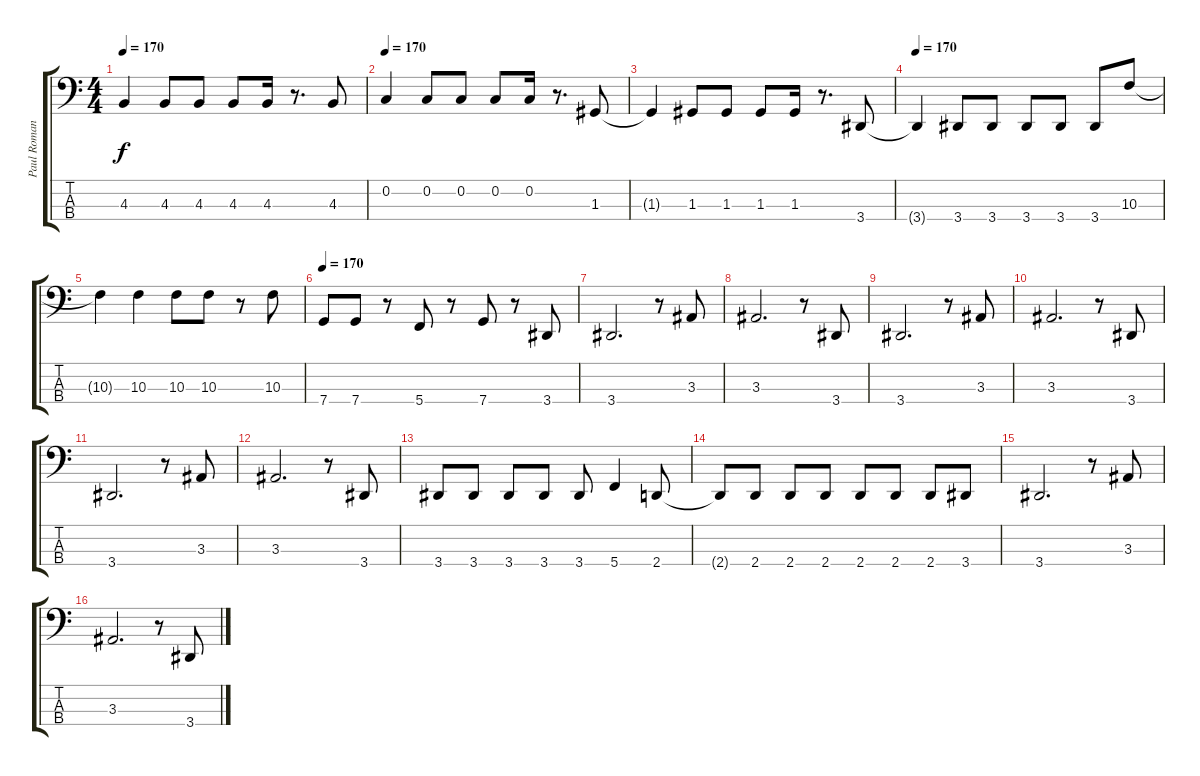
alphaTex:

\track ("Paul Romanko" "Paul Roman") {instrument electricbasspick}
\staff {score tabs}
\tuning (F2 C2 G1 C1) {hide}
\ts (4 4)
\tempo 170
\clef f4
\ks c
4.3{t}.4{dy f} 4.3.8 4.3.8 4.3.8 4.3.16 r.8{d} 4.3.8 |
\tempo 170
0.2.4 0.2.8 0.2.8 0.2.8 0.2.16 r.8{d} 1.3.8 |
1.3{t}.4 1.3.8 1.3.8 1.3.8 1.3.16 r.8{d} 3.4.8 |
\tempo 170
3.4{t}.4 3.4.8 3.4.8 3.4.8 3.4.8 3.4.8 10.3.8 |
10.3{t}.4 10.3.4 10.3.8 10.3.8 r.8 10.3.8 |
\tempo 170
7.4.8 7.4.8 r.8 5.4.8 r.8 7.4.8 r.8 3.4.8 |
3.4.2{d} r.8 3.3.8 |
3.3.2{d} r.8 3.4.8 |
3.4.2{d} r.8 3.3.8 |
3.3.2{d} r.8 3.4.8 |
3.4.2{d} r.8 3.3.8 |
3.3.2{d} r.8 3.4.8 |
3.4.8 3.4.8 3.4.8 3.4.8 3.4.8 5.4.4 2.4.8 |
2.4{t}.8 2.4.8 2.4.8 2.4.8 2.4.8 2.4.8 2.4.8 3.4.8 |
3.4.2{d} r.8 3.3.8 |
3.3.2{d} r.8 3.4.8
